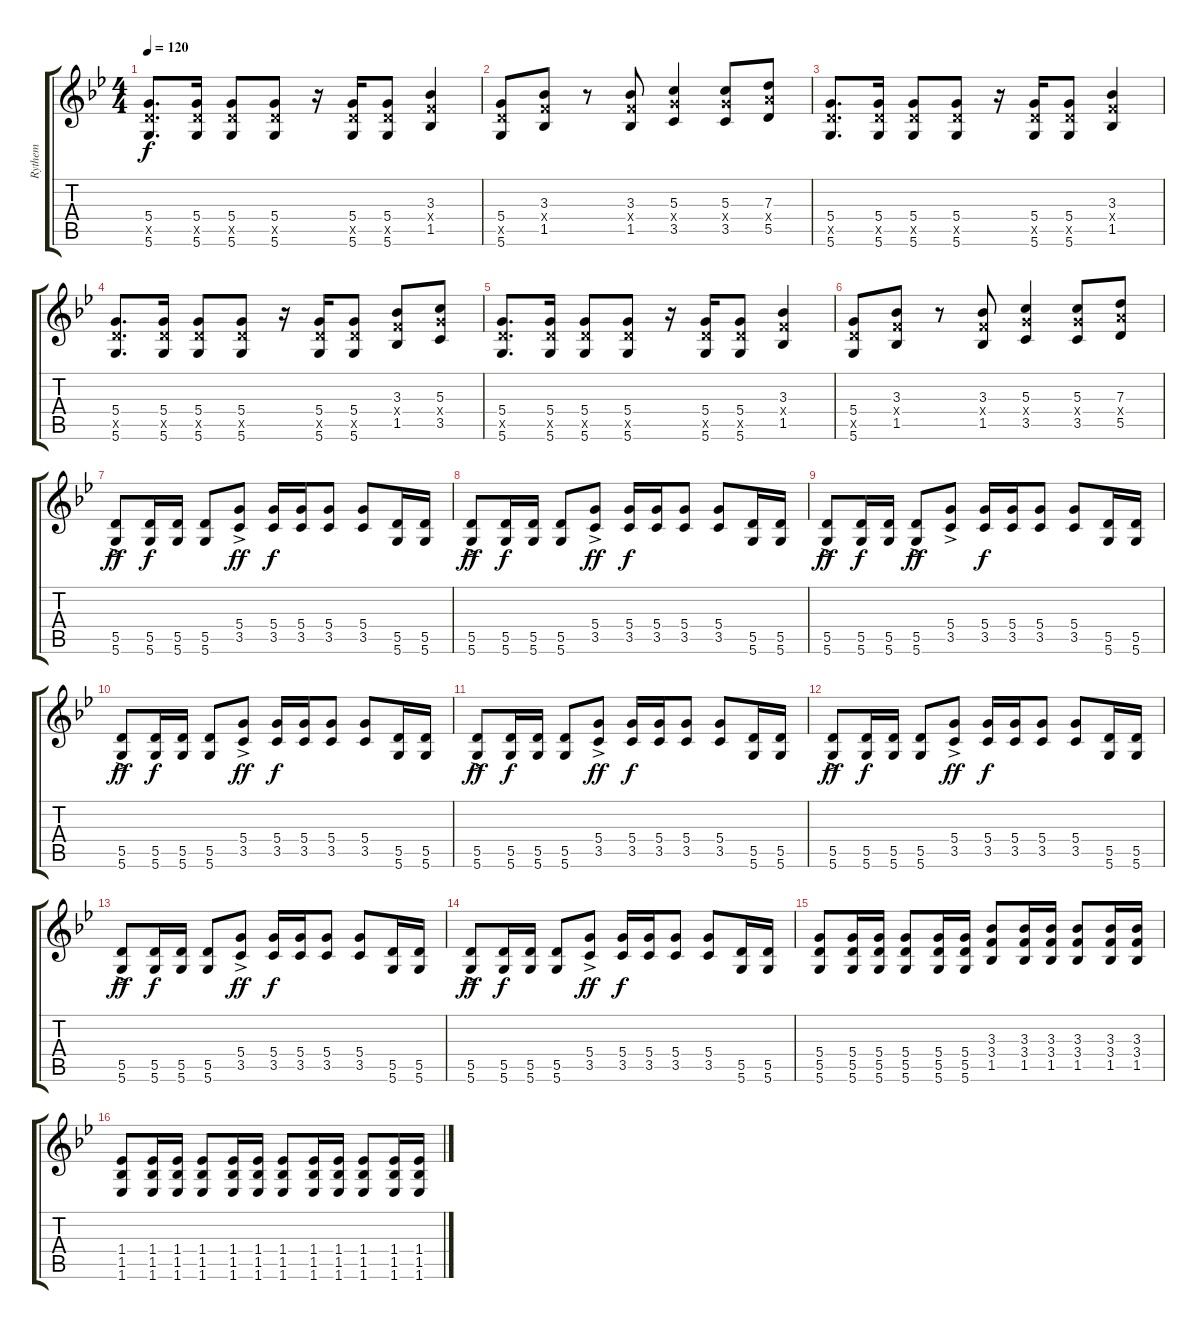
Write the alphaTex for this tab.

\track ("Rythem" "Rythem") {instrument distortionguitar}
\staff {score tabs}
\tuning (E4 B3 G3 D3 A2 D2) {hide}
\ts (4 4)
\tempo 120
\clef g2
\ks bb
(5.4 5.5{x} 5.6).8{d dy f} (5.4 5.5{x} 5.6).16 (5.4 5.5{x} 5.6).8 (5.4 5.5{x} 5.6).8 r.16 (5.4 5.5{x} 5.6).16 (5.4 5.5{x} 5.6).8 (3.3 3.4{x} 1.5).4 |
(5.4 5.5{x} 5.6).8 (3.3 3.4{x} 1.5).8 r.8 (3.3 3.4{x} 1.5).8 (5.3 5.4{x} 3.5).4 (5.3 5.4{x} 3.5).8 (7.3 7.4{x} 5.5).8 |
(5.4 5.5{x} 5.6).8{d} (5.4 5.5{x} 5.6).16 (5.4 5.5{x} 5.6).8 (5.4 5.5{x} 5.6).8 r.16 (5.4 5.5{x} 5.6).16 (5.4 5.5{x} 5.6).8 (3.3 3.4{x} 1.5).4 |
(5.4 5.5{x} 5.6).8{d} (5.4 5.5{x} 5.6).16 (5.4 5.5{x} 5.6).8 (5.4 5.5{x} 5.6).8 r.16 (5.4 5.5{x} 5.6).16 (5.4 5.5{x} 5.6).8 (3.3 3.4{x} 1.5).8 (5.3 5.4{x} 3.5).8 |
(5.4 5.5{x} 5.6).8{d} (5.4 5.5{x} 5.6).16 (5.4 5.5{x} 5.6).8 (5.4 5.5{x} 5.6).8 r.16 (5.4 5.5{x} 5.6).16 (5.4 5.5{x} 5.6).8 (3.3 3.4{x} 1.5).4 |
(5.4 5.5{x} 5.6).8 (3.3 3.4{x} 1.5).8 r.8 (3.3 3.4{x} 1.5).8 (5.3 5.4{x} 3.5).4 (5.3 5.4{x} 3.5).8 (7.3 7.4{x} 5.5).8 |
(5.5{ac} 5.6{ac}).8{dy ff} (5.5 5.6).16{dy f} (5.5 5.6).16 (5.5 5.6).8 (5.4{ac} 3.5{ac}).8{dy ff} (5.4 3.5).16{dy f} (5.4 3.5).16 (5.4 3.5).8 (5.4 3.5).8 (5.5 5.6).16 (5.5 5.6).16 |
(5.5{ac} 5.6{ac}).8{dy ff} (5.5 5.6).16{dy f} (5.5 5.6).16 (5.5 5.6).8 (5.4{ac} 3.5{ac}).8{dy ff} (5.4 3.5).16{dy f} (5.4 3.5).16 (5.4 3.5).8 (5.4 3.5).8 (5.5 5.6).16 (5.5 5.6).16 |
(5.5{ac} 5.6{ac}).8{dy ff} (5.5 5.6).16{dy f} (5.5 5.6).16 (5.5{ac} 5.6{ac}).8{dy ff} (5.4{ac} 3.5{ac}).8 (5.4 3.5).16{dy f} (5.4 3.5).16 (5.4 3.5).8 (5.4 3.5).8 (5.5 5.6).16 (5.5 5.6).16 |
(5.5{ac} 5.6{ac}).8{dy ff} (5.5 5.6).16{dy f} (5.5 5.6).16 (5.5 5.6).8 (5.4{ac} 3.5{ac}).8{dy ff} (5.4 3.5).16{dy f} (5.4 3.5).16 (5.4 3.5).8 (5.4 3.5).8 (5.5 5.6).16 (5.5 5.6).16 |
(5.5{ac} 5.6{ac}).8{dy ff} (5.5 5.6).16{dy f} (5.5 5.6).16 (5.5 5.6).8 (5.4{ac} 3.5{ac}).8{dy ff} (5.4 3.5).16{dy f} (5.4 3.5).16 (5.4 3.5).8 (5.4 3.5).8 (5.5 5.6).16 (5.5 5.6).16 |
(5.5{ac} 5.6{ac}).8{dy ff} (5.5 5.6).16{dy f} (5.5 5.6).16 (5.5 5.6).8 (5.4{ac} 3.5{ac}).8{dy ff} (5.4 3.5).16{dy f} (5.4 3.5).16 (5.4 3.5).8 (5.4 3.5).8 (5.5 5.6).16 (5.5 5.6).16 |
(5.5{ac} 5.6{ac}).8{dy ff} (5.5 5.6).16{dy f} (5.5 5.6).16 (5.5 5.6).8 (5.4{ac} 3.5{ac}).8{dy ff} (5.4 3.5).16{dy f} (5.4 3.5).16 (5.4 3.5).8 (5.4 3.5).8 (5.5 5.6).16 (5.5 5.6).16 |
(5.5{ac} 5.6{ac}).8{dy ff} (5.5 5.6).16{dy f} (5.5 5.6).16 (5.5 5.6).8 (5.4{ac} 3.5{ac}).8{dy ff} (5.4 3.5).16{dy f} (5.4 3.5).16 (5.4 3.5).8 (5.4 3.5).8 (5.5 5.6).16 (5.5 5.6).16 |
(5.4 5.5 5.6).8 (5.4 5.5 5.6).16 (5.4 5.5 5.6).16 (5.4 5.5 5.6).8 (5.4 5.5 5.6).16 (5.4 5.5 5.6).16 (3.3 3.4 1.5).8 (3.3 3.4 1.5).16 (3.3 3.4 1.5).16 (3.3 3.4 1.5).8 (3.3 3.4 1.5).16 (3.3 3.4 1.5).16 |
(1.4 1.5 1.6).8 (1.4 1.5 1.6).16 (1.4 1.5 1.6).16 (1.4 1.5 1.6).8 (1.4 1.5 1.6).16 (1.4 1.5 1.6).16 (1.4 1.5 1.6).8 (1.4 1.5 1.6).16 (1.4 1.5 1.6).16 (1.4 1.5 1.6).8 (1.4 1.5 1.6).16 (1.4 1.5 1.6).16
